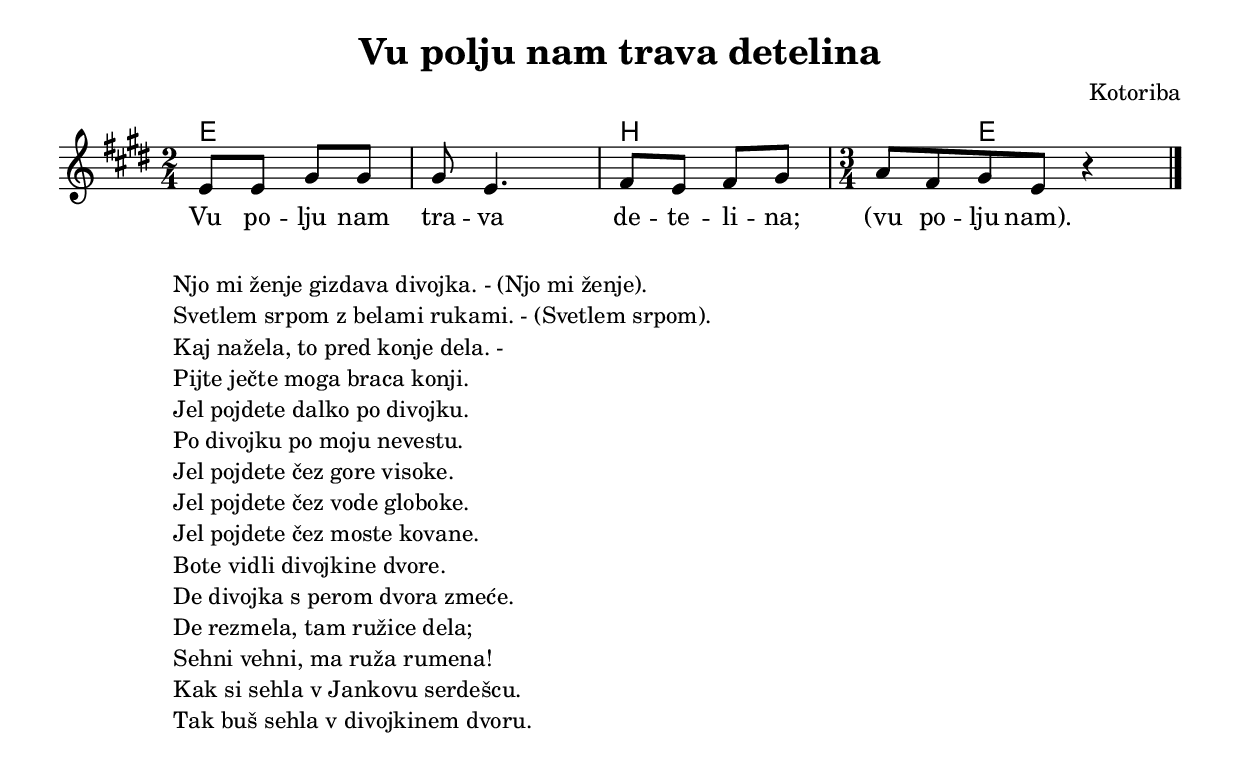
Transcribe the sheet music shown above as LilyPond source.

\version "2.24.1"
\include "deutsch.ly"

\header {
  title = "Vu polju nam trava detelina"
  %subtitle = "II."
  composer = "Kotoriba"
}

\paper {
  #(set-paper-size "a4")
  indent = 0
  top-margin = 10
  markup-system-spacing = #'((basic-distance . 0.1) (padding . 2))
  system-system-spacing = #'((basic-distance . 0.1) (padding . 3))
  %annotate-spacing = ##t
  ragged-last = ##f
}

global = {
  \key e \major
  \numericTimeSignature
  \time 2/4
}

chordNames = \chordmode {
  \global
  % Chords follow here.
  \semiGermanChords
  \set chordChanges = ##t
  e2 e
  h h4 e2
  
}

melody = \relative c' {
  \global
  % Music follows here.
  e8 e gis gis |
  gis8 e4. |
  fis8 e fis gis |
  \time 3/4
  a8 fis gis e r4 |
  \bar "|."
}

verse = \lyricmode {
  % Lyrics follow here.
  Vu po -- lju nam tra -- va de -- te -- li -- na;
  (vu po -- lju nam).
}

\score {
  <<
    \new ChordNames \chordNames
    \new Staff { \melody }
    \addlyrics { \verse }
  >>
  \layout { }
}

\markup {
  \hspace #11
  \column { 
    \line { Njo mi ženje gizdava divojka. - (Njo mi ženje). }
    \line { Svetlem srpom z belami rukami. - (Svetlem srpom). }
    \line { Kaj nažela, to pred konje dela. - }
    \line { Pijte ječte moga braca konji. }
    \line { Jel pojdete dalko po divojku. }
    \line { Po divojku po moju nevestu. }
    \line { Jel pojdete čez gore visoke. }
    \line { Jel pojdete čez vode globoke. }
    \line { Jel pojdete čez moste kovane. }
    \line { Bote vidli divojkine dvore. }
    \line { De divojka s perom dvora zmeće. }
    \line { De rezmela, tam ružice dela; }
    \line { Sehni vehni, ma ruža rumena! }
    \line { Kak si sehla v Jankovu serdešcu. }
    \line { Tak buš sehla v divojkinem dvoru. }
  }
}
